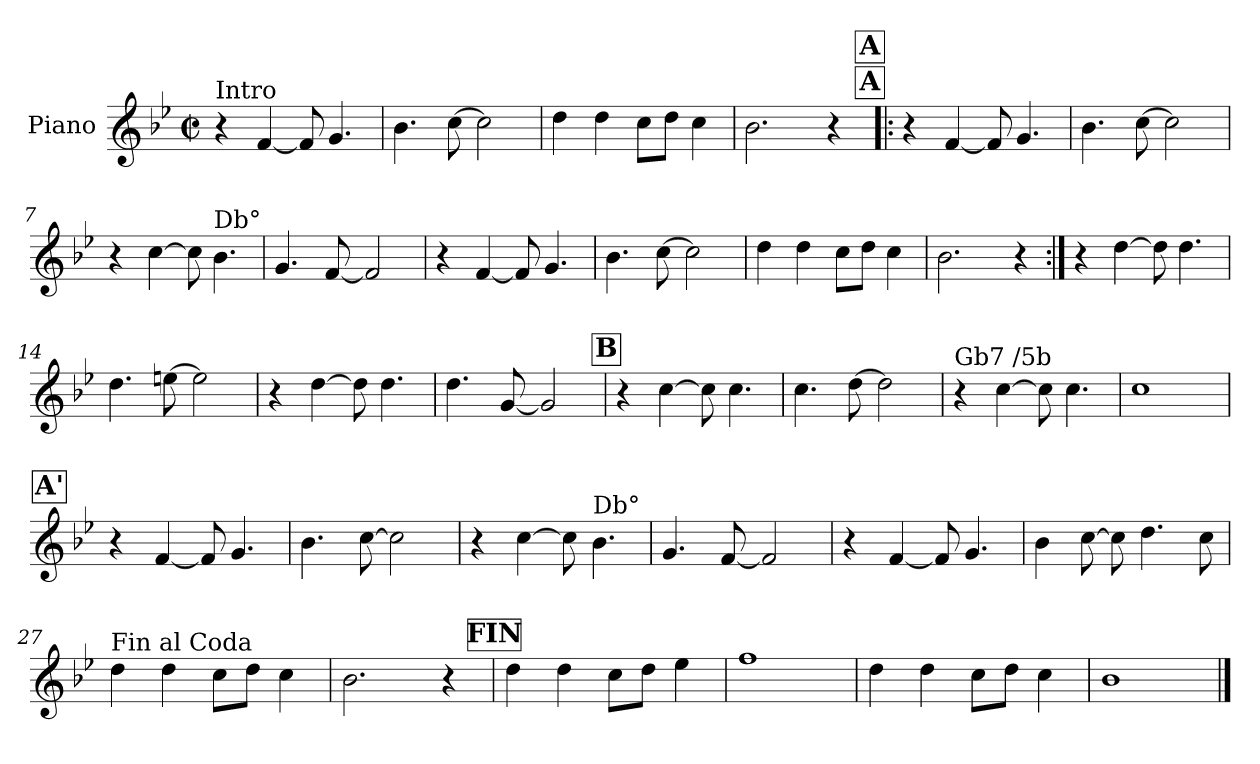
**kern
*part1
*staff1
*I"Piano
*I'Pno
*clefG2
*k[b-e-]
*B-:
*M2/2
*met(c|)
=1
!LO:TX:a:t=Intro
4r
[4f/
8f/]
4.g/
=2
4.b-\
[8cc\
2cc\]
=3
4dd\
4dd\
8cc\L
8dd\J
4cc\
=4
2.b-\
4r
!!LO:LB:g=z
!!LO:REH:place=s1:a:t=A
!!LO:REH:place=s1:b:t=A
=5!|:
4r
[4f/
8f/]
4.g/
=6
4.b-\
[8cc\
2cc\]
=7
4r
[4cc\
8cc\]
!LO:TX:a:t=Db°
4.b-\
=8
4.g/
[8f/
2f/]
!!LO:LB:g=z
=9
4r
[4f/
8f/]
4.g/
=10
4.b-\
[8cc\
2cc\]
=11
4dd\
4dd\
8cc\L
8dd\J
4cc\
=12
2.b-\
4r
!!LO:LB:g=z
=13:|!
4r
[4dd\
8dd\]
4.dd\
=14
4.dd\
[8een\
2ee\]
=15
4r
[4dd\
8dd\]
4.dd\
=16
4.dd\
[8g/
2g/]
!!LO:LB:g=z
!!LO:REH:place=s1:a:t=B
=17
4r
[4cc\
8cc\]
4.cc\
=18
4.cc\
[8dd\
2dd\]
=19
!LO:TX:a:t=Gb7 /5b
4r
[4cc\
8cc\]
4.cc\
=20
1cc
!!LO:LB:g=z
!!LO:REH:place=s1:a:t=A'
=21
4r
[4f/
8f/]
4.g/
=22
4.b-\
[8cc\
2cc\]
=23
4r
[4cc\
8cc\]
!LO:TX:a:t=Db°
4.b-\
=24
4.g/
[8f/
2f/]
!!LO:LB:g=z
=25
4r
[4f/
8f/]
4.g/
=26
4b-\
[8cc\
8cc\]
4.dd\
8cc\
=27
!LO:TX:a:t=Fin al Coda
4dd\
4dd\
8cc\L
8dd\J
4cc\
=28
2.b-\
4r
!!LO:LB:g=z
!!LO:REH:place=s1:a:t=FIN
=29
4dd\
4dd\
8cc\L
8dd\J
4ee-\
=30
1ff
=31
4dd\
4dd\
8cc\L
8dd\J
4cc\
=32
1b-
==
*-
